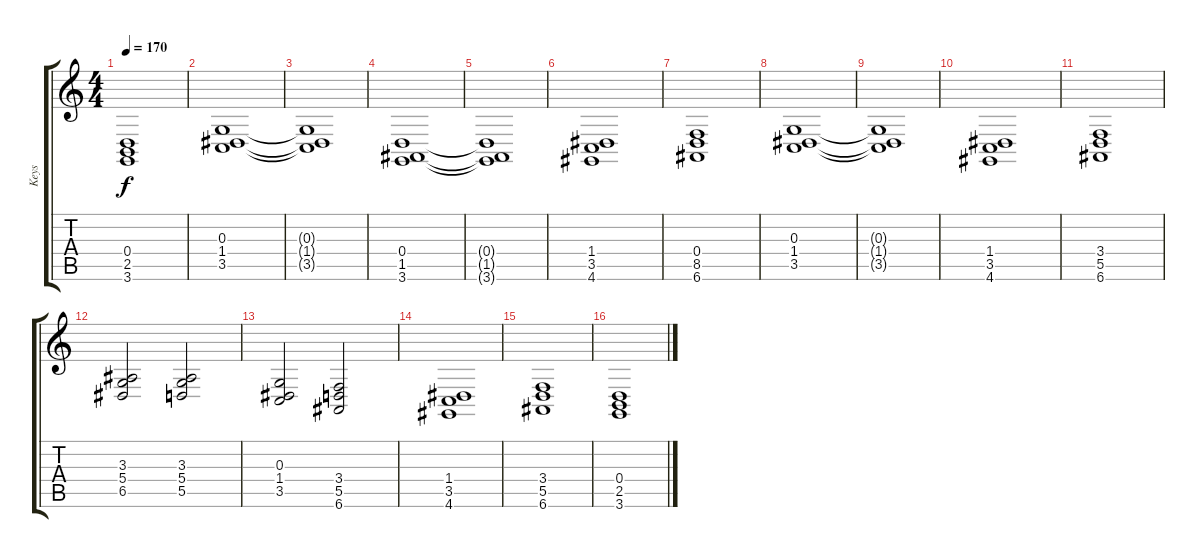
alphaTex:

\track ("Keys" "Keys") {instrument lead2sawtooth}
\staff {score tabs}
\tuning (E4 B3 G3 D3 A2 E2) {hide}
\ts (4 4)
\tempo 170
\clef g2
\ks c
(0.4 2.5 3.6).1{dy f} |
(0.3 1.4 3.5).1 |
(0.3{t} 1.4{t} 3.5{t}).1 |
(0.4 1.5 3.6).1 |
(0.4{t} 1.5{t} 3.6{t}).1 |
(1.4 3.5 4.6).1 |
(0.4 8.5 6.6).1 |
(0.3 1.4 3.5).1 |
(0.3{t} 1.4{t} 3.5{t}).1 |
(1.4 3.5 4.6).1 |
(3.4 5.5 6.6).1 |
(3.3 5.4 6.5).2 (3.3 5.4 5.5).2 |
(0.3 1.4 3.5).2 (3.4 5.5 6.6).2 |
(1.4 3.5 4.6).1 |
(3.4 5.5 6.6).1 |
(0.4 2.5 3.6).1
